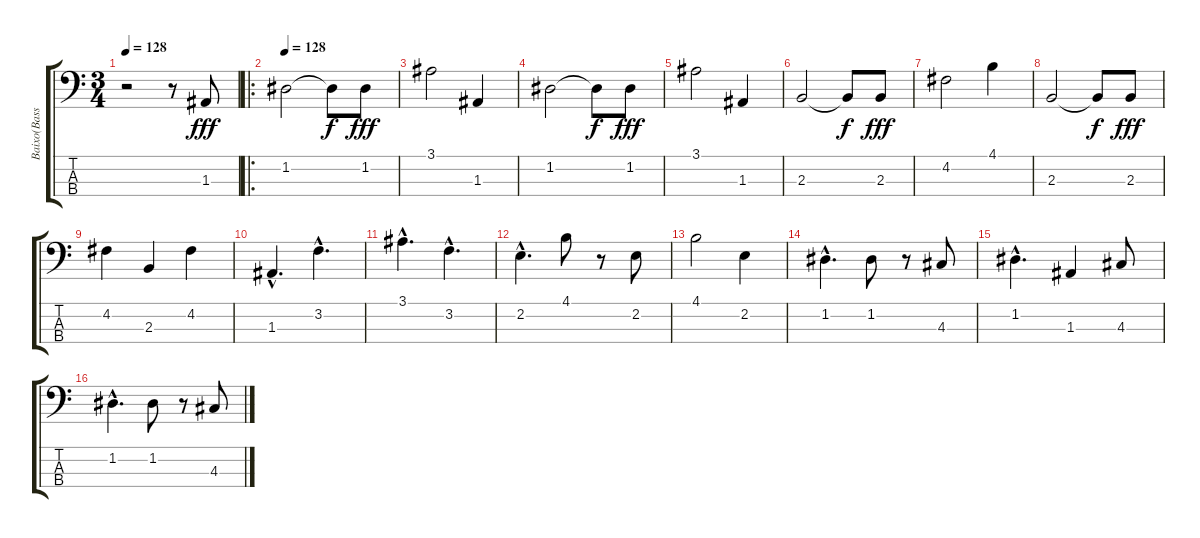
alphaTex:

\track ("Baixo(Bass)" "Baixo(Bass") {instrument acousticbass}
\staff {score tabs}
\tuning (G2 D2 A1 E1) {hide}
\ts (3 4)
\tempo 128
\tempo 110
\tempo 128
\clef f4
\ks c
r.2{dy fff instrument acousticbass} r.8 1.3.8 |
\ro
\tempo 128
1.2.2 1.2{t}.8{dy f} 1.2.8{dy fff} |
3.1.2 1.3.4 |
1.2.2 1.2{t}.8{dy f} 1.2.8{dy fff} |
3.1.2 1.3.4 |
2.3.2 2.3{t}.8{dy f} 2.3.8{dy fff} |
4.2.2 4.1.4 |
2.3.2 2.3{t}.8{dy f} 2.3.8{dy fff} |
4.2.4 2.3.4 4.2.4 |
1.3{hac}.4{d} 3.2{hac}.4{d} |
3.1{hac}.4{d} 3.2{hac}.4{d} |
2.2{hac}.4{d} 4.1.8 r.8 2.2.8 |
4.1.2 2.2.4 |
1.2{hac}.4{d} 1.2.8 r.8 4.3.8 |
1.2{hac}.4{d} 1.3.4 4.3.8 |
1.2{hac}.4{d} 1.2.8 r.8 4.3.8
